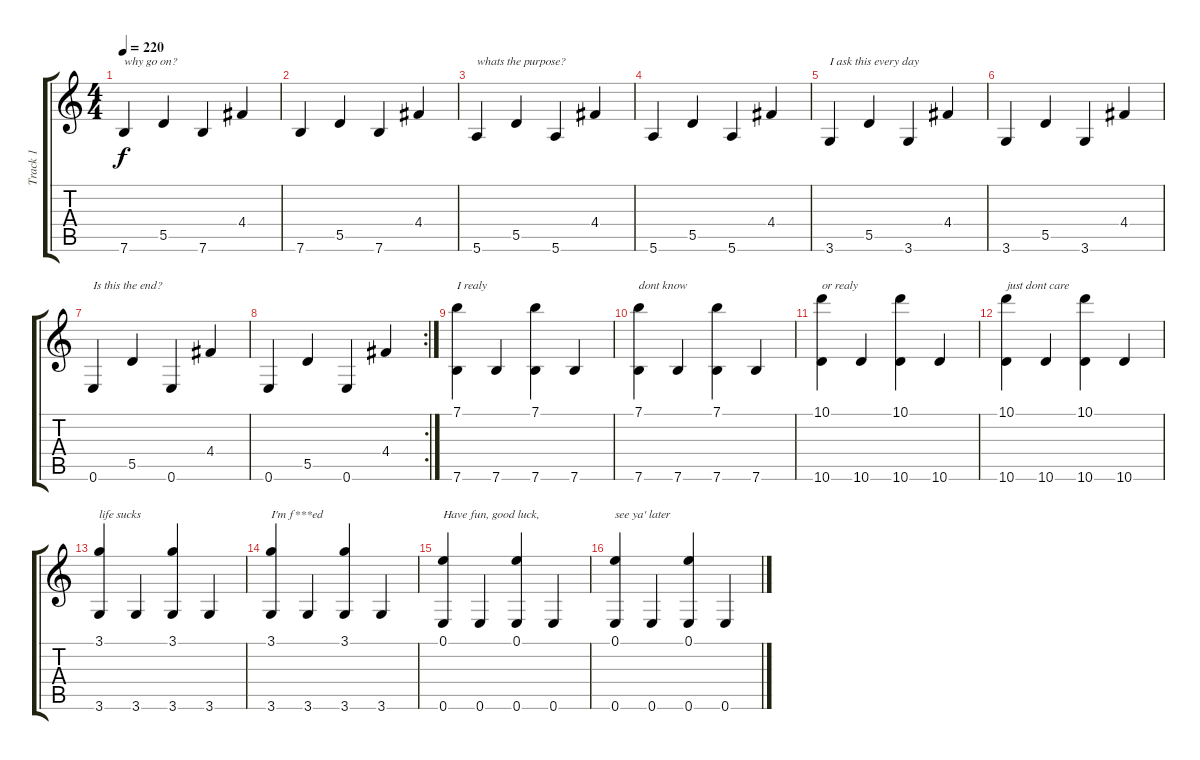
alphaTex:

\track ("Track 1" "Track 1") {instrument acousticguitarnylon}
\staff {score tabs}
\tuning (E4 B3 G3 D3 A2 E2) {hide}
\ts (4 4)
\tempo 220
\clef g2
\ks c
7.6.4{txt "why go on?" dy f instrument acousticguitarnylon} 5.5.4 7.6.4 4.4.4 |
7.6.4 5.5.4 7.6.4 4.4.4 |
5.6.4{txt "whats the purpose?"} 5.5.4 5.6.4 4.4.4 |
5.6.4 5.5.4 5.6.4 4.4.4 |
3.6.4{txt "I ask this every day"} 5.5.4 3.6.4 4.4.4 |
3.6.4 5.5.4 3.6.4 4.4.4 |
0.6.4{txt "Is this the end?"} 5.5.4 0.6.4 4.4.4 |
\rc 2
0.6.4 5.5.4 0.6.4 4.4.4 |
(7.1 7.6).4{txt "I realy "} 7.6.4 (7.1 7.6).4 7.6.4 |
(7.1 7.6).4{txt "dont know"} 7.6.4 (7.1 7.6).4 7.6.4 |
(10.1 10.6).4{txt "or realy"} 10.6.4 (10.1 10.6).4 10.6.4 |
(10.1 10.6).4{txt "just dont care"} 10.6.4 (10.1 10.6).4 10.6.4 |
(3.1 3.6).4{txt "life sucks"} 3.6.4 (3.1 3.6).4 3.6.4 |
(3.1 3.6).4{txt "I'm f***ed"} 3.6.4 (3.1 3.6).4 3.6.4 |
(0.1 0.6).4{txt "Have fun, good luck, "} 0.6.4 (0.1 0.6).4 0.6.4 |
(0.1 0.6).4{txt "see ya' later"} 0.6.4 (0.1 0.6).4 0.6.4
